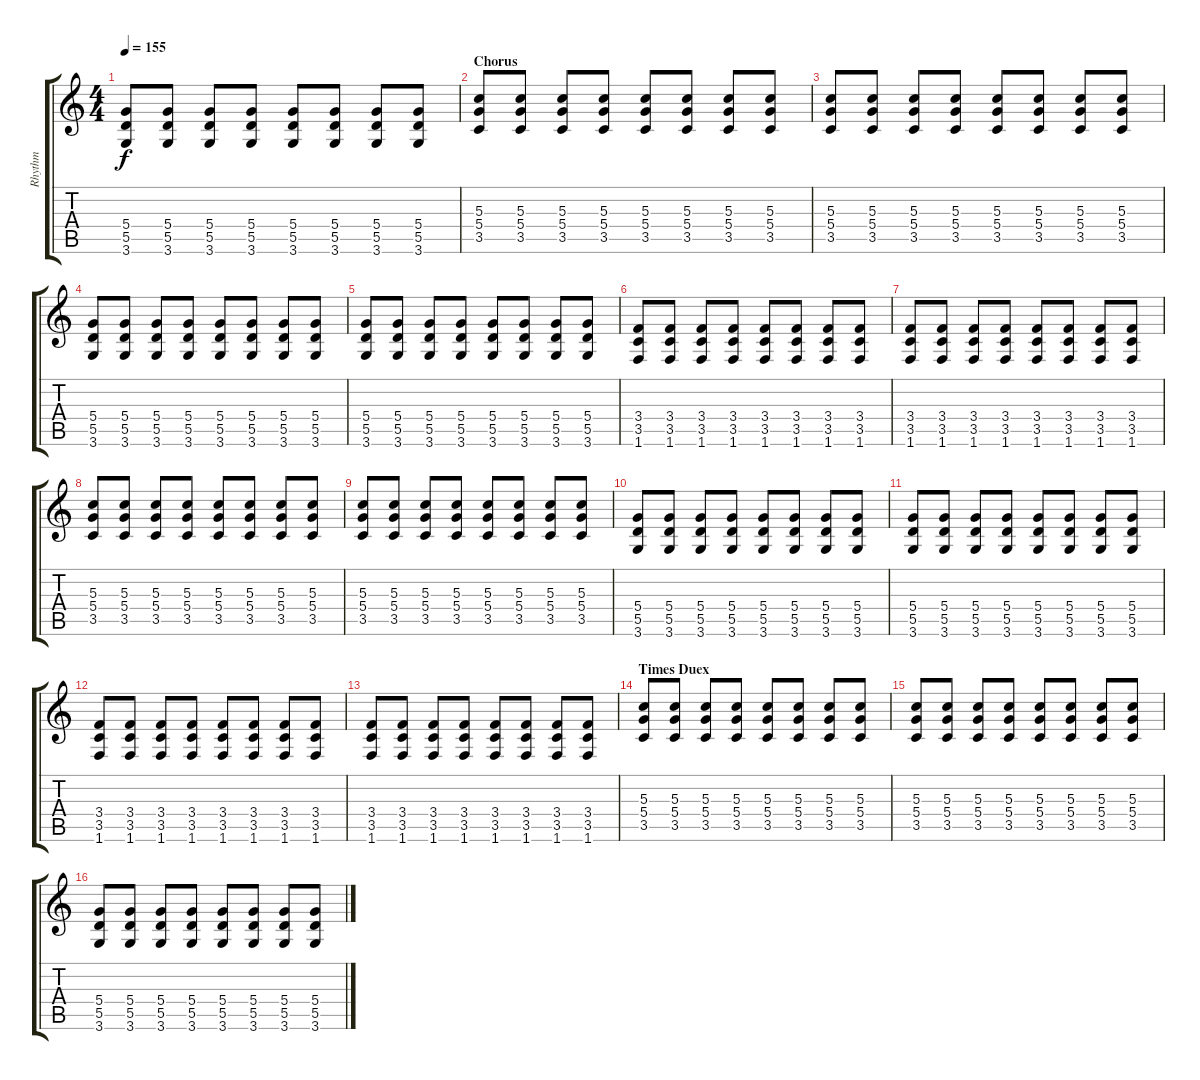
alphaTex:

\track ("Rhythm" "Rhythm") {instrument distortionguitar}
\staff {score tabs}
\tuning (E4 B3 G3 D3 A2 E2) {hide}
\ts (4 4)
\tempo 155
\clef g2
\ks c
(5.4 5.5 3.6).8{dy f} (5.4 5.5 3.6).8 (5.4 5.5 3.6).8 (5.4 5.5 3.6).8 (5.4 5.5 3.6).8 (5.4 5.5 3.6).8 (5.4 5.5 3.6).8 (5.4 5.5 3.6).8 |
\section ("" "Chorus")
(5.3 5.4 3.5).8 (5.3 5.4 3.5).8 (5.3 5.4 3.5).8 (5.3 5.4 3.5).8 (5.3 5.4 3.5).8 (5.3 5.4 3.5).8 (5.3 5.4 3.5).8 (5.3 5.4 3.5).8 |
(5.3 5.4 3.5).8 (5.3 5.4 3.5).8 (5.3 5.4 3.5).8 (5.3 5.4 3.5).8 (5.3 5.4 3.5).8 (5.3 5.4 3.5).8 (5.3 5.4 3.5).8 (5.3 5.4 3.5).8 |
(5.4 5.5 3.6).8 (5.4 5.5 3.6).8 (5.4 5.5 3.6).8 (5.4 5.5 3.6).8 (5.4 5.5 3.6).8 (5.4 5.5 3.6).8 (5.4 5.5 3.6).8 (5.4 5.5 3.6).8 |
(5.4 5.5 3.6).8 (5.4 5.5 3.6).8 (5.4 5.5 3.6).8 (5.4 5.5 3.6).8 (5.4 5.5 3.6).8 (5.4 5.5 3.6).8 (5.4 5.5 3.6).8 (5.4 5.5 3.6).8 |
(3.4 3.5 1.6).8 (3.4 3.5 1.6).8 (3.4 3.5 1.6).8 (3.4 3.5 1.6).8 (3.4 3.5 1.6).8 (3.4 3.5 1.6).8 (3.4 3.5 1.6).8 (3.4 3.5 1.6).8 |
(3.4 3.5 1.6).8 (3.4 3.5 1.6).8 (3.4 3.5 1.6).8 (3.4 3.5 1.6).8 (3.4 3.5 1.6).8 (3.4 3.5 1.6).8 (3.4 3.5 1.6).8 (3.4 3.5 1.6).8 |
(5.3 5.4 3.5).8 (5.3 5.4 3.5).8 (5.3 5.4 3.5).8 (5.3 5.4 3.5).8 (5.3 5.4 3.5).8 (5.3 5.4 3.5).8 (5.3 5.4 3.5).8 (5.3 5.4 3.5).8 |
(5.3 5.4 3.5).8 (5.3 5.4 3.5).8 (5.3 5.4 3.5).8 (5.3 5.4 3.5).8 (5.3 5.4 3.5).8 (5.3 5.4 3.5).8 (5.3 5.4 3.5).8 (5.3 5.4 3.5).8 |
(5.4 5.5 3.6).8 (5.4 5.5 3.6).8 (5.4 5.5 3.6).8 (5.4 5.5 3.6).8 (5.4 5.5 3.6).8 (5.4 5.5 3.6).8 (5.4 5.5 3.6).8 (5.4 5.5 3.6).8 |
(5.4 5.5 3.6).8 (5.4 5.5 3.6).8 (5.4 5.5 3.6).8 (5.4 5.5 3.6).8 (5.4 5.5 3.6).8 (5.4 5.5 3.6).8 (5.4 5.5 3.6).8 (5.4 5.5 3.6).8 |
(3.4 3.5 1.6).8 (3.4 3.5 1.6).8 (3.4 3.5 1.6).8 (3.4 3.5 1.6).8 (3.4 3.5 1.6).8 (3.4 3.5 1.6).8 (3.4 3.5 1.6).8 (3.4 3.5 1.6).8 |
(3.4 3.5 1.6).8 (3.4 3.5 1.6).8 (3.4 3.5 1.6).8 (3.4 3.5 1.6).8 (3.4 3.5 1.6).8 (3.4 3.5 1.6).8 (3.4 3.5 1.6).8 (3.4 3.5 1.6).8 |
\section ("" "Times Duex")
(5.3 5.4 3.5).8 (5.3 5.4 3.5).8 (5.3 5.4 3.5).8 (5.3 5.4 3.5).8 (5.3 5.4 3.5).8 (5.3 5.4 3.5).8 (5.3 5.4 3.5).8 (5.3 5.4 3.5).8 |
(5.3 5.4 3.5).8 (5.3 5.4 3.5).8 (5.3 5.4 3.5).8 (5.3 5.4 3.5).8 (5.3 5.4 3.5).8 (5.3 5.4 3.5).8 (5.3 5.4 3.5).8 (5.3 5.4 3.5).8 |
(5.4 5.5 3.6).8 (5.4 5.5 3.6).8 (5.4 5.5 3.6).8 (5.4 5.5 3.6).8 (5.4 5.5 3.6).8 (5.4 5.5 3.6).8 (5.4 5.5 3.6).8 (5.4 5.5 3.6).8
